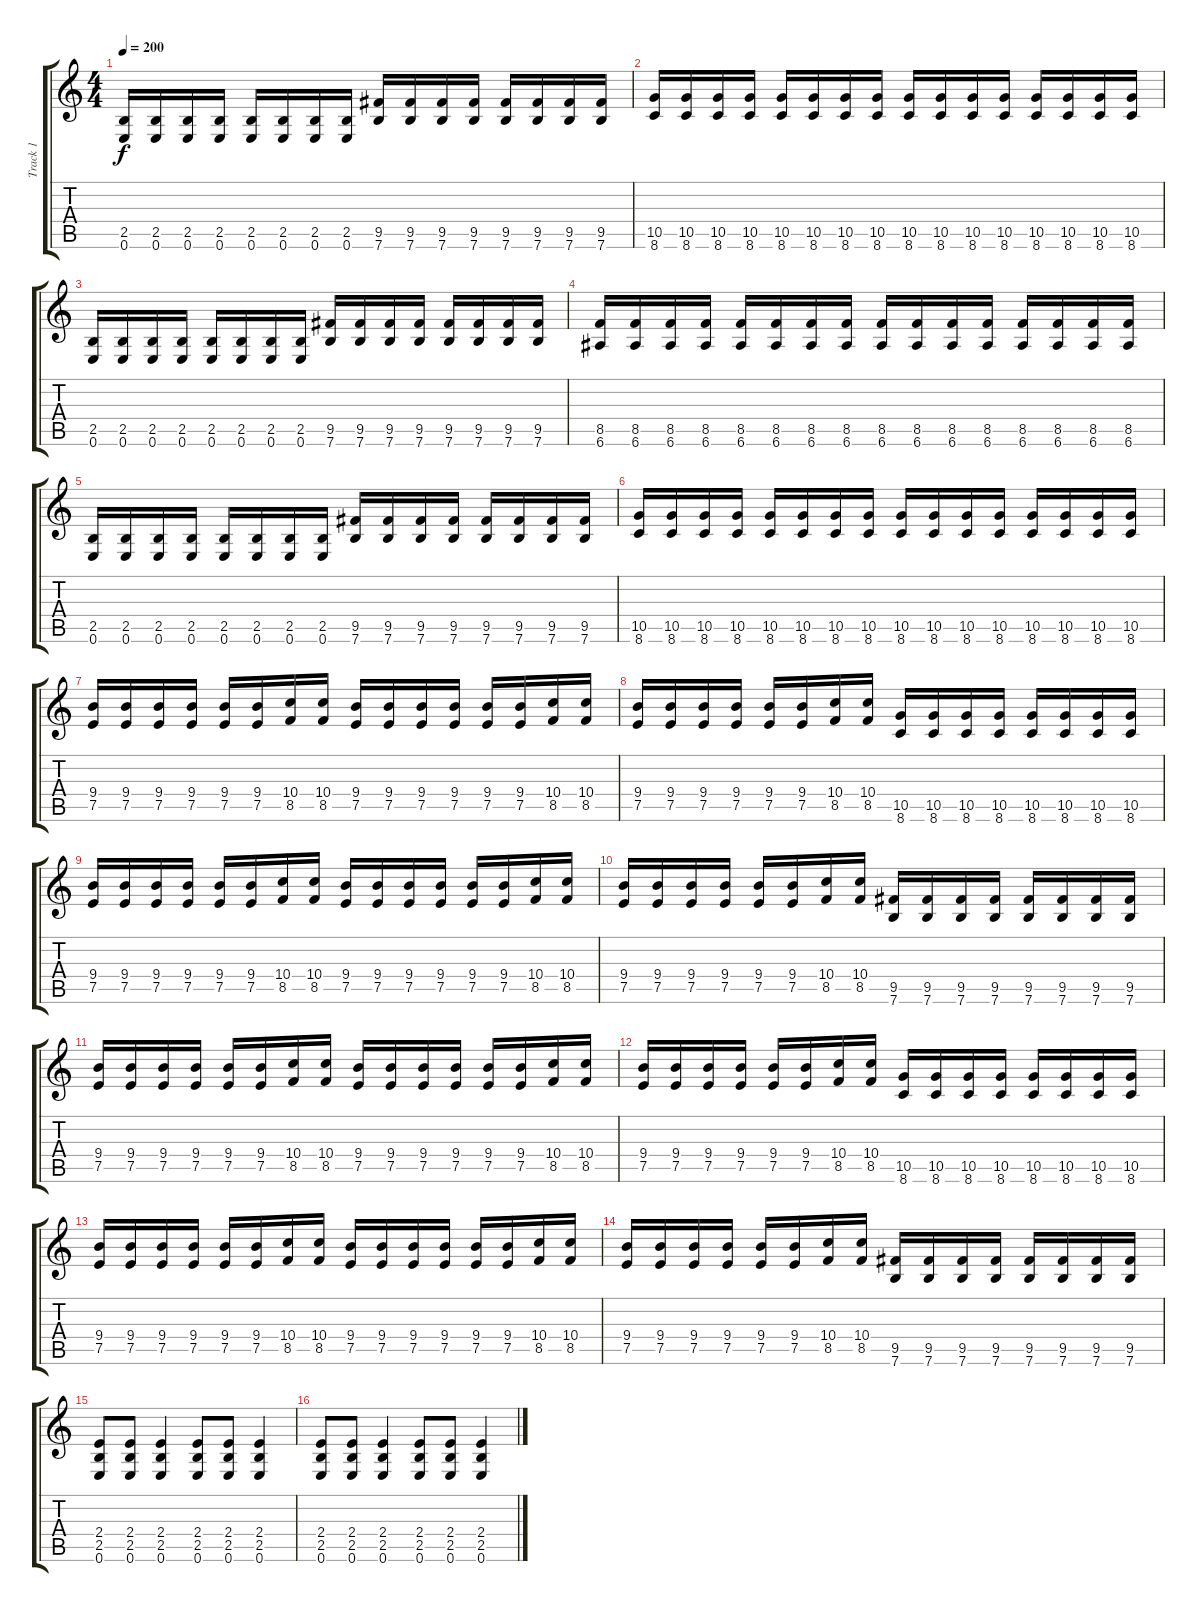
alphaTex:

\track ("Track 1" "Track 1") {instrument distortionguitar}
\staff {score tabs}
\tuning (E4 B3 G3 D3 A2 E2) {hide}
\ts (4 4)
\tempo 200
\clef g2
\ks c
(2.5 0.6).16{dy f} (2.5 0.6).16 (2.5 0.6).16 (2.5 0.6).16 (2.5 0.6).16 (2.5 0.6).16 (2.5 0.6).16 (2.5 0.6).16 (9.5 7.6).16 (9.5 7.6).16 (9.5 7.6).16 (9.5 7.6).16 (9.5 7.6).16 (9.5 7.6).16 (9.5 7.6).16 (9.5 7.6).16 |
(10.5 8.6).16 (10.5 8.6).16 (10.5 8.6).16 (10.5 8.6).16 (10.5 8.6).16 (10.5 8.6).16 (10.5 8.6).16 (10.5 8.6).16 (10.5 8.6).16 (10.5 8.6).16 (10.5 8.6).16 (10.5 8.6).16 (10.5 8.6).16 (10.5 8.6).16 (10.5 8.6).16 (10.5 8.6).16 |
(2.5 0.6).16 (2.5 0.6).16 (2.5 0.6).16 (2.5 0.6).16 (2.5 0.6).16 (2.5 0.6).16 (2.5 0.6).16 (2.5 0.6).16 (9.5 7.6).16 (9.5 7.6).16 (9.5 7.6).16 (9.5 7.6).16 (9.5 7.6).16 (9.5 7.6).16 (9.5 7.6).16 (9.5 7.6).16 |
(8.5 6.6).16 (8.5 6.6).16 (8.5 6.6).16 (8.5 6.6).16 (8.5 6.6).16 (8.5 6.6).16 (8.5 6.6).16 (8.5 6.6).16 (8.5 6.6).16 (8.5 6.6).16 (8.5 6.6).16 (8.5 6.6).16 (8.5 6.6).16 (8.5 6.6).16 (8.5 6.6).16 (8.5 6.6).16 |
(2.5 0.6).16 (2.5 0.6).16 (2.5 0.6).16 (2.5 0.6).16 (2.5 0.6).16 (2.5 0.6).16 (2.5 0.6).16 (2.5 0.6).16 (9.5 7.6).16 (9.5 7.6).16 (9.5 7.6).16 (9.5 7.6).16 (9.5 7.6).16 (9.5 7.6).16 (9.5 7.6).16 (9.5 7.6).16 |
(10.5 8.6).16 (10.5 8.6).16 (10.5 8.6).16 (10.5 8.6).16 (10.5 8.6).16 (10.5 8.6).16 (10.5 8.6).16 (10.5 8.6).16 (10.5 8.6).16 (10.5 8.6).16 (10.5 8.6).16 (10.5 8.6).16 (10.5 8.6).16 (10.5 8.6).16 (10.5 8.6).16 (10.5 8.6).16 |
(9.4 7.5).16 (9.4 7.5).16 (9.4 7.5).16 (9.4 7.5).16 (9.4 7.5).16 (9.4 7.5).16 (10.4 8.5).16 (10.4 8.5).16 (9.4 7.5).16 (9.4 7.5).16 (9.4 7.5).16 (9.4 7.5).16 (9.4 7.5).16 (9.4 7.5).16 (10.4 8.5).16 (10.4 8.5).16 |
(9.4 7.5).16 (9.4 7.5).16 (9.4 7.5).16 (9.4 7.5).16 (9.4 7.5).16 (9.4 7.5).16 (10.4 8.5).16 (10.4 8.5).16 (10.5 8.6).16 (10.5 8.6).16 (10.5 8.6).16 (10.5 8.6).16 (10.5 8.6).16 (10.5 8.6).16 (10.5 8.6).16 (10.5 8.6).16 |
(9.4 7.5).16 (9.4 7.5).16 (9.4 7.5).16 (9.4 7.5).16 (9.4 7.5).16 (9.4 7.5).16 (10.4 8.5).16 (10.4 8.5).16 (9.4 7.5).16 (9.4 7.5).16 (9.4 7.5).16 (9.4 7.5).16 (9.4 7.5).16 (9.4 7.5).16 (10.4 8.5).16 (10.4 8.5).16 |
(9.4 7.5).16 (9.4 7.5).16 (9.4 7.5).16 (9.4 7.5).16 (9.4 7.5).16 (9.4 7.5).16 (10.4 8.5).16 (10.4 8.5).16 (9.5 7.6).16 (9.5 7.6).16 (9.5 7.6).16 (9.5 7.6).16 (9.5 7.6).16 (9.5 7.6).16 (9.5 7.6).16 (9.5 7.6).16 |
(9.4 7.5).16 (9.4 7.5).16 (9.4 7.5).16 (9.4 7.5).16 (9.4 7.5).16 (9.4 7.5).16 (10.4 8.5).16 (10.4 8.5).16 (9.4 7.5).16 (9.4 7.5).16 (9.4 7.5).16 (9.4 7.5).16 (9.4 7.5).16 (9.4 7.5).16 (10.4 8.5).16 (10.4 8.5).16 |
(9.4 7.5).16 (9.4 7.5).16 (9.4 7.5).16 (9.4 7.5).16 (9.4 7.5).16 (9.4 7.5).16 (10.4 8.5).16 (10.4 8.5).16 (10.5 8.6).16 (10.5 8.6).16 (10.5 8.6).16 (10.5 8.6).16 (10.5 8.6).16 (10.5 8.6).16 (10.5 8.6).16 (10.5 8.6).16 |
(9.4 7.5).16 (9.4 7.5).16 (9.4 7.5).16 (9.4 7.5).16 (9.4 7.5).16 (9.4 7.5).16 (10.4 8.5).16 (10.4 8.5).16 (9.4 7.5).16 (9.4 7.5).16 (9.4 7.5).16 (9.4 7.5).16 (9.4 7.5).16 (9.4 7.5).16 (10.4 8.5).16 (10.4 8.5).16 |
(9.4 7.5).16 (9.4 7.5).16 (9.4 7.5).16 (9.4 7.5).16 (9.4 7.5).16 (9.4 7.5).16 (10.4 8.5).16 (10.4 8.5).16 (9.5 7.6).16 (9.5 7.6).16 (9.5 7.6).16 (9.5 7.6).16 (9.5 7.6).16 (9.5 7.6).16 (9.5 7.6).16 (9.5 7.6).16 |
(2.4 2.5 0.6).8 (2.4 2.5 0.6).8 (2.4 2.5 0.6).4 (2.4 2.5 0.6).8 (2.4 2.5 0.6).8 (2.4 2.5 0.6).4 |
(2.4 2.5 0.6).8 (2.4 2.5 0.6).8 (2.4 2.5 0.6).4 (2.4 2.5 0.6).8 (2.4 2.5 0.6).8 (2.4 2.5 0.6).4
